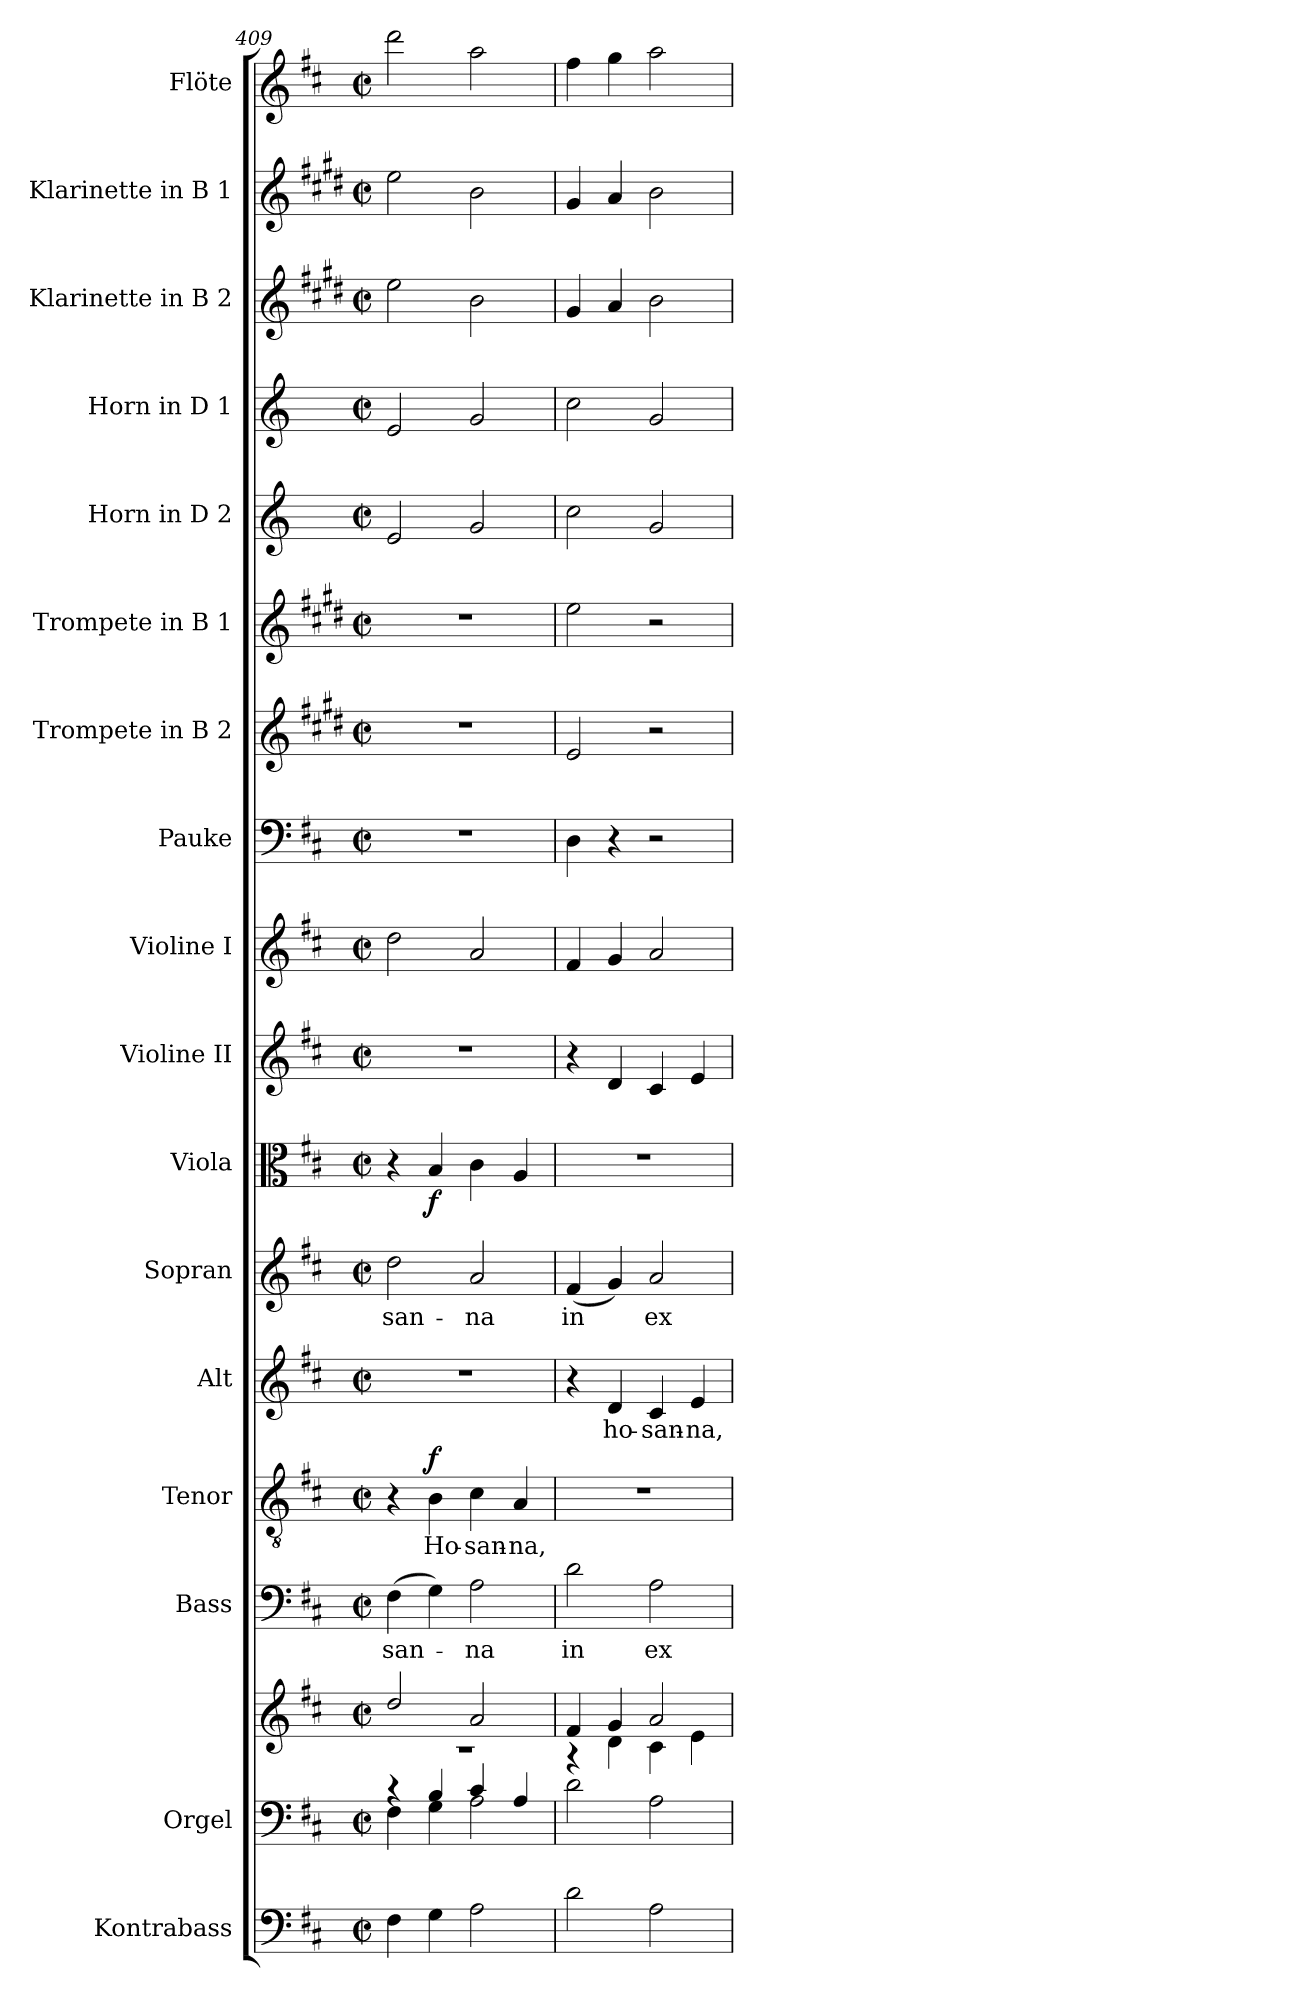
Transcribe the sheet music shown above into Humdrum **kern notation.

**kern	**kern	**kern	**kern	**text	**kern	**text	**dynam	**kern	**text	**kern	**text	**kern	**dynam	**kern	**kern	**kern	**kern	**kern	**kern	**kern	**kern	**kern	**kern
*part17	*part16	*part16	*part15	*part15	*part14	*part14	*part14	*part13	*part13	*part12	*part12	*part11	*part11	*part10	*part9	*part8	*part7	*part6	*part5	*part4	*part3	*part2	*part1
*staff18	*staff17	*staff16	*staff15	*staff15	*staff14	*staff14	*staff14	*staff13	*staff13	*staff12	*staff12	*staff11	*staff11	*staff10	*staff9	*staff8	*staff7	*staff6	*staff5	*staff4	*staff3	*staff2	*staff1
*I"Kontrabass	*I"Orgel	*	*I"Bass	*	*I"Tenor	*	*	*I"Alt	*	*I"Sopran	*	*I"Viola	*	*I"Violine II	*I"Violine I	*I"Pauke	*I"Trompete in B 2	*I"Trompete in B 1	*I"Horn in D 2	*I"Horn in D 1	*I"Klarinette in B 2	*I"Klarinette in B 1	*I"Flöte
*I'Kb.	*I'Org.	*	*I'B	*	*I'T	*	*	*I'A	*	*I'S	*	*I'Vla.	*	*I'Vl. II	*I'Vl. I	*I'Pk.	*I'Trp. 2	*I'Trp. 1	*I'Hrn. 2	*I'Hrn. 1	*I'Kl. 2	*I'Kl. 1	*I'Fl.
*clefF4	*clefF4	*clefG2	*clefF4	*	*clefGv2	*	*	*clefG2	*	*clefG2	*	*clefC3	*	*clefG2	*clefG2	*clefF4	*clefG2	*clefG2	*clefG2	*clefG2	*clefG2	*clefG2	*clefG2
*ITrd7c12	*	*	*	*	*	*	*	*	*	*	*	*	*	*	*	*	*ITrd1c2	*ITrd1c2	*ITrd-1c-2	*ITrd-1c-2	*ITrd1c2	*ITrd1c2	*
*k[f#c#]	*k[f#c#]	*k[f#c#]	*k[f#c#]	*	*k[f#c#]	*	*	*k[f#c#]	*	*k[f#c#]	*	*k[f#c#]	*	*k[f#c#]	*k[f#c#]	*k[f#c#]	*k[f#c#]	*k[f#c#]	*k[f#c#]	*k[f#c#]	*k[f#c#]	*k[f#c#]	*k[f#c#]
*D:	*D:	*D:	*D:	*	*D:	*	*	*D:	*	*D:	*	*D:	*	*D:	*D:	*D:	*D:	*D:	*D:	*D:	*D:	*D:	*D:
*M2/2	*M2/2	*M2/2	*M2/2	*	*M2/2	*	*	*M2/2	*	*M2/2	*	*M2/2	*	*M2/2	*M2/2	*M2/2	*M2/2	*M2/2	*M2/2	*M2/2	*M2/2	*M2/2	*M2/2
*met(c|)	*met(c|)	*met(c|)	*met(c|)	*	*met(c|)	*	*	*met(c|)	*	*met(c|)	*	*met(c|)	*	*met(c|)	*met(c|)	*met(c|)	*met(c|)	*met(c|)	*met(c|)	*met(c|)	*met(c|)	*met(c|)	*met(c|)
=409	=409	=409	=409	=409	=409	=409	=409	=409	=409	=409	=409	=409	=409	=409	=409	=409	=409	=409	=409	=409	=409	=409	=409
*	*^	*^	*	*	*	*	*	*	*	*	*	*	*	*	*	*	*	*	*	*	*	*	*
!	!	!	!	!	!	!LO:LY:b	!	!	!	!	!	!	!LO:LY:b	!	!	!	!	!	!	!	!	!	!	!	!
4FF#\	4rc	4F#\	2dd/	1rc	(>4F#\	-san-	4r	.	.	1r	.	2dd\	-san-	4r	.	1r	2dd\	1r	1r	1r	2f#/	2f#/	2dd\	2dd\	2ddd\
!	!	!	!	!	!	!	!	!LO:LY:b	!LO:DY:a	!	!	!	!	!	!LO:DY:b	!	!	!	!	!	!	!	!	!	!
4GG\	4B/	4G\	.	.	4G\)	.	4B\	Ho-	f	.	.	.	.	4B/	f	.	.	.	.	.	.	.	.	.	.
!	!	!	!	!	!	!LO:LY:b	!	!LO:LY:b	!	!	!	!	!LO:LY:b	!	!	!	!	!	!	!	!	!	!	!	!
2AA\	4c#/	2A\	2a/	.	2A\	-na	4c#\	-san-	.	.	.	2a/	-na	4c#\	.	.	2a/	.	.	.	2a/	2a/	2a\	2a\	2aa\
!	!	!	!	!	!	!	!	!LO:LY:b	!	!	!	!	!	!	!	!	!	!	!	!	!	!	!	!	!
.	4A/	.	.	.	.	.	4A/	-na,	.	.	.	.	.	4A/	.	.	.	.	.	.	.	.	.	.	.
*	*v	*v	*	*	*	*	*	*	*	*	*	*	*	*	*	*	*	*	*	*	*	*	*	*	*
!!LO:PB:g=z
=410	=410	=410	=410	=410	=410	=410	=410	=410	=410	=410	=410	=410	=410	=410	=410	=410	=410	=410	=410	=410	=410	=410	=410	=410
!	!	!	!	!	!LO:LY:b	!	!	!	!	!	!	!LO:LY:b	!	!	!	!	!	!	!	!	!	!	!	!
2D\	2d\	4f#/	4rG	2d\	in	1r	.	.	4r	.	(<4f#/	in	1r	.	4r	4f#/	4D\	2d/	2dd\	2dd\	2dd\	4f#/	4f#/	4ff#\
!	!	!	!	!	!	!	!	!	!	!LO:LY:b	!	!	!	!	!	!	!	!	!	!	!	!	!	!
.	.	4g/	4d\	.	.	.	.	.	4d/	ho-	4g/)	.	.	.	4d/	4g/	4r	.	.	.	.	4g/	4g/	4gg\
!	!	!	!	!	!LO:LY:b	!	!	!	!	!LO:LY:b	!	!LO:LY:b	!	!	!	!	!	!	!	!	!	!	!	!
2AA\	2A\	2a/	4c#\	2A\	ex-	.	.	.	4c#/	-san-	2a/	ex-	.	.	4c#/	2a/	2r	2r	2r	2a/	2a/	2a\	2a\	2aa\
!	!	!	!	!	!	!	!	!	!	!LO:LY:b	!	!	!	!	!	!	!	!	!	!	!	!	!	!
.	.	.	4e\	.	.	.	.	.	4e/	-na,	.	.	.	.	4e/	.	.	.	.	.	.	.	.	.
*	*	*v	*v	*	*	*	*	*	*	*	*	*	*	*	*	*	*	*	*	*	*	*	*	*
=	=	=	=	=	=	=	=	=	=	=	=	=	=	=	=	=	=	=	=	=	=	=	=
*-	*-	*-	*-	*-	*-	*-	*-	*-	*-	*-	*-	*-	*-	*-	*-	*-	*-	*-	*-	*-	*-	*-	*-
